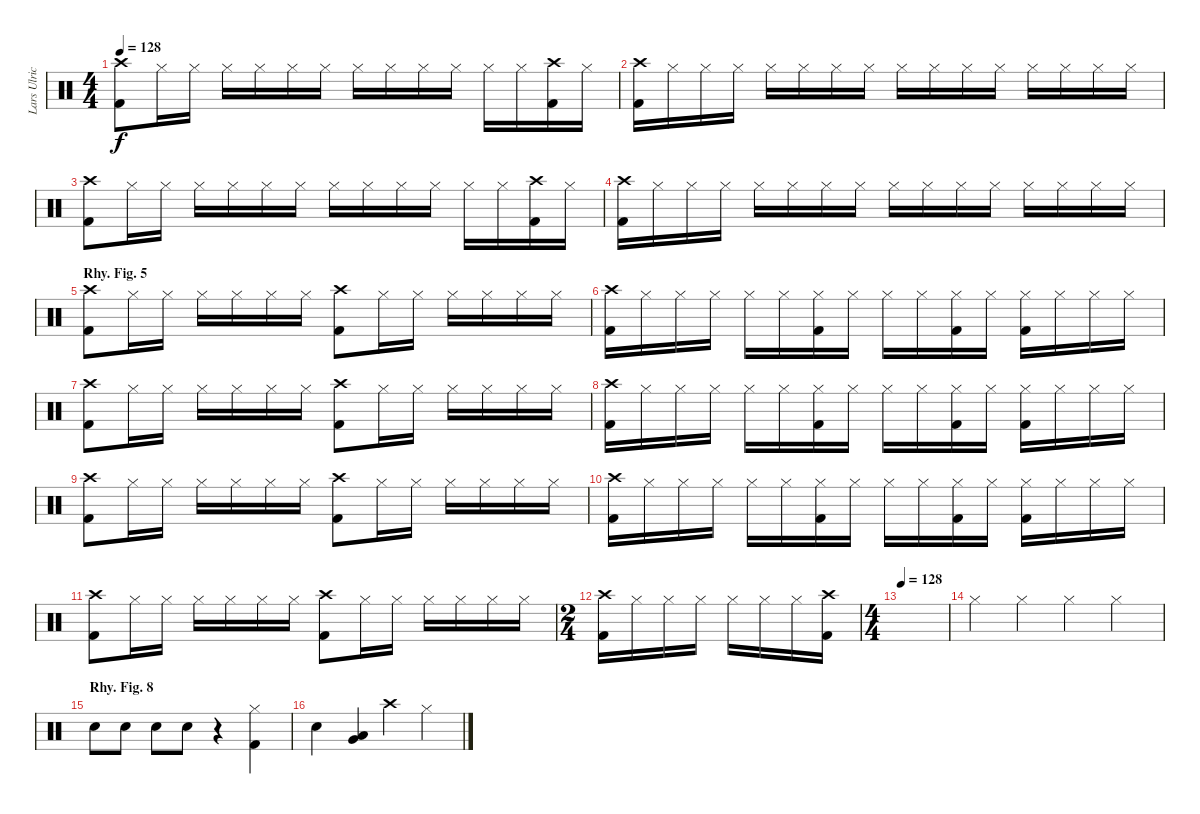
\track ("Lars Ulrich (Drums)" "Lars Ulric") {instrument percussion}
\staff {score}
\articulation defaults
\ts (4 4)
\tempo 128
\clef neutral
\ks c
("Crash high (hit)" "Kick (hit) 2").8{dy f} "Hi-Hat (closed)".16 "Hi-Hat (closed)".16 "Hi-Hat (closed)".16 "Hi-Hat (closed)".16 "Hi-Hat (closed)".16 "Hi-Hat (closed)".16 "Hi-Hat (closed)".16 "Hi-Hat (closed)".16 "Hi-Hat (closed)".16 "Hi-Hat (closed)".16 "Hi-Hat (closed)".16 "Hi-Hat (closed)".16 ("Crash high (hit)" "Kick (hit) 2").16 "Hi-Hat (closed)".16 |
("Crash high (hit)" "Kick (hit) 2").16 "Hi-Hat (closed)".16 "Hi-Hat (closed)".16 "Hi-Hat (closed)".16 "Hi-Hat (closed)".16 "Hi-Hat (closed)".16 "Hi-Hat (closed)".16 "Hi-Hat (closed)".16 "Hi-Hat (closed)".16 "Hi-Hat (closed)".16 "Hi-Hat (closed)".16 "Hi-Hat (closed)".16 "Hi-Hat (closed)".16 "Hi-Hat (closed)".16 "Hi-Hat (closed)".16 "Hi-Hat (closed)".16 |
("Crash high (hit)" "Kick (hit) 2").8 "Hi-Hat (closed)".16 "Hi-Hat (closed)".16 "Hi-Hat (closed)".16 "Hi-Hat (closed)".16 "Hi-Hat (closed)".16 "Hi-Hat (closed)".16 "Hi-Hat (closed)".16 "Hi-Hat (closed)".16 "Hi-Hat (closed)".16 "Hi-Hat (closed)".16 "Hi-Hat (closed)".16 "Hi-Hat (closed)".16 ("Crash high (hit)" "Kick (hit) 2").16 "Hi-Hat (closed)".16 |
("Crash high (hit)" "Kick (hit) 2").16 "Hi-Hat (closed)".16 "Hi-Hat (closed)".16 "Hi-Hat (closed)".16 "Hi-Hat (closed)".16 "Hi-Hat (closed)".16 "Hi-Hat (closed)".16 "Hi-Hat (closed)".16 "Hi-Hat (closed)".16 "Hi-Hat (closed)".16 "Hi-Hat (closed)".16 "Hi-Hat (closed)".16 "Hi-Hat (closed)".16 "Hi-Hat (closed)".16 "Hi-Hat (closed)".16 "Hi-Hat (closed)".16 |
\section ("" "Rhy. Fig. 5")
("Crash high (hit)" "Kick (hit) 2").8 "Hi-Hat (closed)".16 "Hi-Hat (closed)".16 "Hi-Hat (closed)".16 "Hi-Hat (closed)".16 "Hi-Hat (closed)".16 "Hi-Hat (closed)".16 ("Crash high (hit)" "Kick (hit) 2").8 "Hi-Hat (closed)".16 "Hi-Hat (closed)".16 "Hi-Hat (closed)".16 "Hi-Hat (closed)".16 "Hi-Hat (closed)".16 "Hi-Hat (closed)".16 |
("Crash high (hit)" "Kick (hit) 2").16 "Hi-Hat (closed)".16 "Hi-Hat (closed)".16 "Hi-Hat (closed)".16 "Hi-Hat (closed)".16 "Hi-Hat (closed)".16 ("Hi-Hat (closed)" "Kick (hit) 2").16 "Hi-Hat (closed)".16 "Hi-Hat (closed)".16 "Hi-Hat (closed)".16 ("Hi-Hat (closed)" "Kick (hit) 2").16 "Hi-Hat (closed)".16 ("Hi-Hat (closed)" "Kick (hit) 2").16 "Hi-Hat (closed)".16 "Hi-Hat (closed)".16 "Hi-Hat (closed)".16 |
("Crash high (hit)" "Kick (hit) 2").8 "Hi-Hat (closed)".16 "Hi-Hat (closed)".16 "Hi-Hat (closed)".16 "Hi-Hat (closed)".16 "Hi-Hat (closed)".16 "Hi-Hat (closed)".16 ("Crash high (hit)" "Kick (hit) 2").8 "Hi-Hat (closed)".16 "Hi-Hat (closed)".16 "Hi-Hat (closed)".16 "Hi-Hat (closed)".16 "Hi-Hat (closed)".16 "Hi-Hat (closed)".16 |
("Crash high (hit)" "Kick (hit) 2").16 "Hi-Hat (closed)".16 "Hi-Hat (closed)".16 "Hi-Hat (closed)".16 "Hi-Hat (closed)".16 "Hi-Hat (closed)".16 ("Hi-Hat (closed)" "Kick (hit) 2").16 "Hi-Hat (closed)".16 "Hi-Hat (closed)".16 "Hi-Hat (closed)".16 ("Hi-Hat (closed)" "Kick (hit) 2").16 "Hi-Hat (closed)".16 ("Hi-Hat (closed)" "Kick (hit) 2").16 "Hi-Hat (closed)".16 "Hi-Hat (closed)".16 "Hi-Hat (closed)".16 |
("Crash high (hit)" "Kick (hit) 2").8 "Hi-Hat (closed)".16 "Hi-Hat (closed)".16 "Hi-Hat (closed)".16 "Hi-Hat (closed)".16 "Hi-Hat (closed)".16 "Hi-Hat (closed)".16 ("Crash high (hit)" "Kick (hit) 2").8 "Hi-Hat (closed)".16 "Hi-Hat (closed)".16 "Hi-Hat (closed)".16 "Hi-Hat (closed)".16 "Hi-Hat (closed)".16 "Hi-Hat (closed)".16 |
("Crash high (hit)" "Kick (hit) 2").16 "Hi-Hat (closed)".16 "Hi-Hat (closed)".16 "Hi-Hat (closed)".16 "Hi-Hat (closed)".16 "Hi-Hat (closed)".16 ("Hi-Hat (closed)" "Kick (hit) 2").16 "Hi-Hat (closed)".16 "Hi-Hat (closed)".16 "Hi-Hat (closed)".16 ("Hi-Hat (closed)" "Kick (hit) 2").16 "Hi-Hat (closed)".16 ("Hi-Hat (closed)" "Kick (hit) 2").16 "Hi-Hat (closed)".16 "Hi-Hat (closed)".16 "Hi-Hat (closed)".16 |
("Crash high (hit)" "Kick (hit) 2").8 "Hi-Hat (closed)".16 "Hi-Hat (closed)".16 "Hi-Hat (closed)".16 "Hi-Hat (closed)".16 "Hi-Hat (closed)".16 "Hi-Hat (closed)".16 ("Crash high (hit)" "Kick (hit) 2").8 "Hi-Hat (closed)".16 "Hi-Hat (closed)".16 "Hi-Hat (closed)".16 "Hi-Hat (closed)".16 "Hi-Hat (closed)".16 "Hi-Hat (closed)".16 |
\ts (2 4)
("Crash high (hit)" "Kick (hit) 2").16 "Hi-Hat (closed)".16 "Hi-Hat (closed)".16 "Hi-Hat (closed)".16 "Hi-Hat (closed)".16 "Hi-Hat (closed)".16 "Hi-Hat (closed)".16 ("Crash high (hit)" "Kick (hit) 2").16 |
\ts (4 4)
\tempo 128
|
"Hi-Hat (closed)".4 "Hi-Hat (closed)".4 "Hi-Hat (closed)".4 "Hi-Hat (closed)".4 |
\section ("" "Rhy. Fig. 8")
"Electric Snare (hit)".8 "Electric Snare (hit)".8 "Electric Snare (hit)".8 "Electric Snare (hit)".8 r.4 ("Hi-Hat (closed)" "Kick (hit) 2").4 |
"Electric Snare (hit)".4 ("Low Floor Tom (hit)" "Very Low Tom (hit)").4 "Crash high (hit)".4 "Hi-Hat (closed)".4
